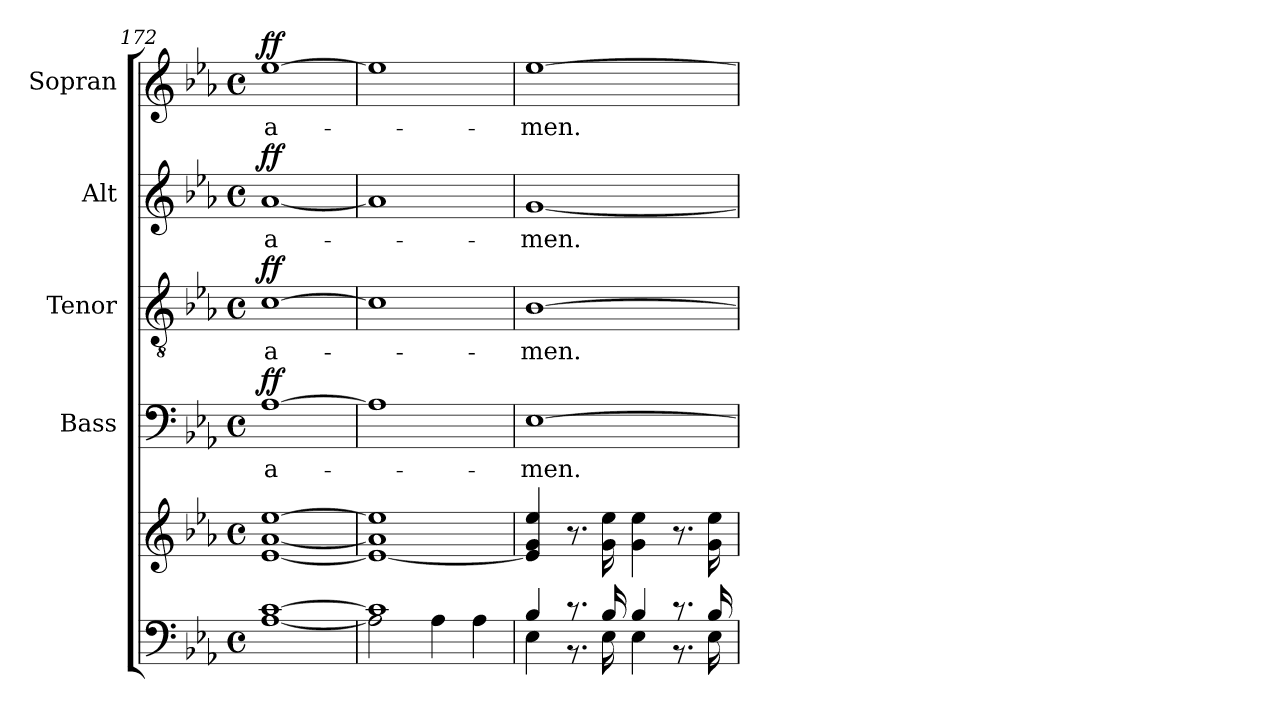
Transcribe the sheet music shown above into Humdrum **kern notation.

**kern	**kern	**kern	**text	**dynam	**kern	**text	**dynam	**kern	**text	**dynam	**kern	**text	**dynam
*part5	*part5	*part4	*part4	*part4	*part3	*part3	*part3	*part2	*part2	*part2	*part1	*part1	*part1
*staff6	*staff5	*staff4	*staff4	*staff4	*staff3	*staff3	*staff3	*staff2	*staff2	*staff2	*staff1	*staff1	*staff1
*	*	*I"Bass	*	*	*I"Tenor	*	*	*I"Alt	*	*	*I"Sopran	*	*
*	*	*I'B.	*	*	*I'T.	*	*	*I'A.	*	*	*I'S.	*	*
*clefF4	*clefG2	*clefF4	*	*	*clefGv2	*	*	*clefG2	*	*	*clefG2	*	*
*k[b-e-a-]	*k[b-e-a-]	*k[b-e-a-]	*	*	*k[b-e-a-]	*	*	*k[b-e-a-]	*	*	*k[b-e-a-]	*	*
*E-:	*E-:	*E-:	*	*	*E-:	*	*	*E-:	*	*	*E-:	*	*
*M4/4	*M4/4	*M4/4	*	*	*M4/4	*	*	*M4/4	*	*	*M4/4	*	*
*met(c)	*met(c)	*met(c)	*	*	*met(c)	*	*	*met(c)	*	*	*met(c)	*	*
=172	=172	=172	=172	=172	=172	=172	=172	=172	=172	=172	=172	=172	=172
*^	*	*	*	*	*	*	*	*	*	*	*	*	*
!	!	!	!	!LO:LY:b	!LO:DY:a	!	!LO:LY:b	!LO:DY:a	!	!LO:LY:b	!LO:DY:a	!	!LO:LY:b	!LO:DY:a
[>1c	[<1A-	[1e- [1a- [1ee-	[1A-	a-	ff	[1c	a-	ff	[1a-	a-	ff	[1ee-	a-	ff
=173	=173	=173	=173	=173	=173	=173	=173	=173	=173	=173	=173	=173	=173	=173
1c]	2A-\]	1e-_ 1a-] 1ee-]	1A-]	.	.	1c]	.	.	1a-]	.	.	1ee-]	.	.
.	4A-\	.	.	.	.	.	.	.	.	.	.	.	.	.
.	4A-\	.	.	.	.	.	.	.	.	.	.	.	.	.
=174	=174	=174	=174	=174	=174	=174	=174	=174	=174	=174	=174	=174	=174	=174
!	!	!	!	!LO:LY:b	!	!	!LO:LY:b	!	!	!LO:LY:b	!	!	!LO:LY:b	!
4B-/	4E-\	4e-/] 4g/ 4ee-/	[1E-	-men.	.	[1B-	-men.	.	[1g	-men.	.	[1ee-	-men.	.
8.r	8.r	8.r	.	.	.	.	.	.	.	.	.	.	.	.
16B-/	16E-\	16g\ 16ee-\	.	.	.	.	.	.	.	.	.	.	.	.
4B-/	4E-\	4g\ 4ee-\	.	.	.	.	.	.	.	.	.	.	.	.
8.r	8.r	8.r	.	.	.	.	.	.	.	.	.	.	.	.
16B-/	16E-\	16g\ 16ee-\	.	.	.	.	.	.	.	.	.	.	.	.
*v	*v	*	*	*	*	*	*	*	*	*	*	*	*	*
=	=	=	=	=	=	=	=	=	=	=	=	=	=
*-	*-	*-	*-	*-	*-	*-	*-	*-	*-	*-	*-	*-	*-
